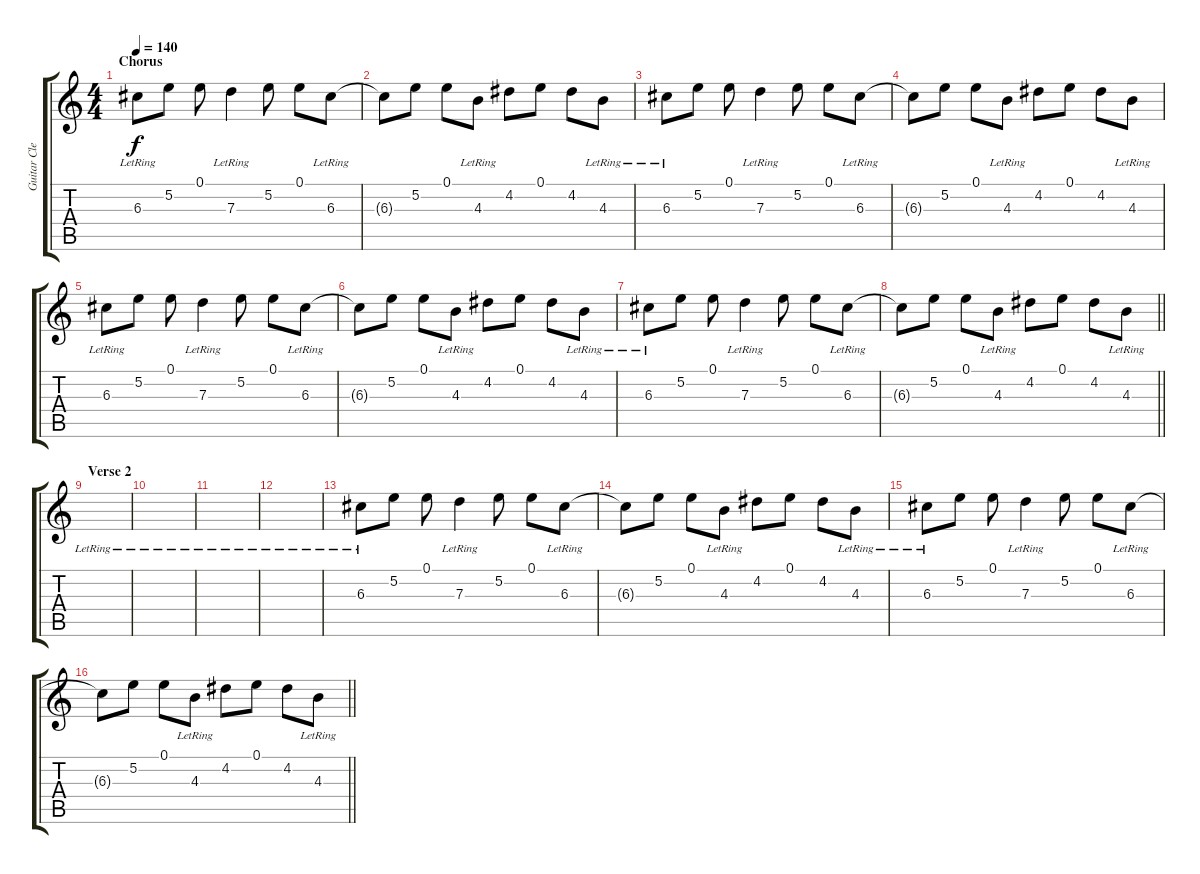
\track ("Guitar Clean" "Guitar Cle") {instrument electricguitarclean}
\staff {score tabs}
\tuning (E4 B3 G3 D3 A2 E2) {hide}
\ts (4 4)
\section ("" "Chorus")
\tempo 140
\clef g2
\ks c
6.3{lr}.8{dy f} 5.2.8 0.1.8 7.3{lr}.4 5.2.8 0.1.8 6.3{lr}.8 |
6.3{t}.8 5.2.8 0.1.8 4.3{lr}.8 4.2.8 0.1.8 4.2.8 4.3{lr}.8 |
6.3{lr}.8 5.2.8 0.1.8 7.3{lr}.4 5.2.8 0.1.8 6.3{lr}.8 |
6.3{t}.8 5.2.8 0.1.8 4.3{lr}.8 4.2.8 0.1.8 4.2.8 4.3{lr}.8 |
6.3{lr}.8 5.2.8 0.1.8 7.3{lr}.4 5.2.8 0.1.8 6.3{lr}.8 |
6.3{t}.8 5.2.8 0.1.8 4.3{lr}.8 4.2.8 0.1.8 4.2.8 4.3{lr}.8 |
6.3{lr}.8 5.2.8 0.1.8 7.3{lr}.4 5.2.8 0.1.8 6.3{lr}.8 |
\barLineRight lightlight
6.3{t}.8 5.2.8 0.1.8 4.3{lr}.8 4.2.8 0.1.8 4.2.8 4.3{lr}.8 |
\section ("" "Verse 2")
|
|
|
|
6.3{lr}.8 5.2.8 0.1.8 7.3{lr}.4 5.2.8 0.1.8 6.3{lr}.8 |
6.3{t}.8 5.2.8 0.1.8 4.3{lr}.8 4.2.8 0.1.8 4.2.8 4.3{lr}.8 |
6.3{lr}.8 5.2.8 0.1.8 7.3{lr}.4 5.2.8 0.1.8 6.3{lr}.8 |
\barLineRight lightlight
6.3{t}.8 5.2.8 0.1.8 4.3{lr}.8 4.2.8 0.1.8 4.2.8 4.3{lr}.8
